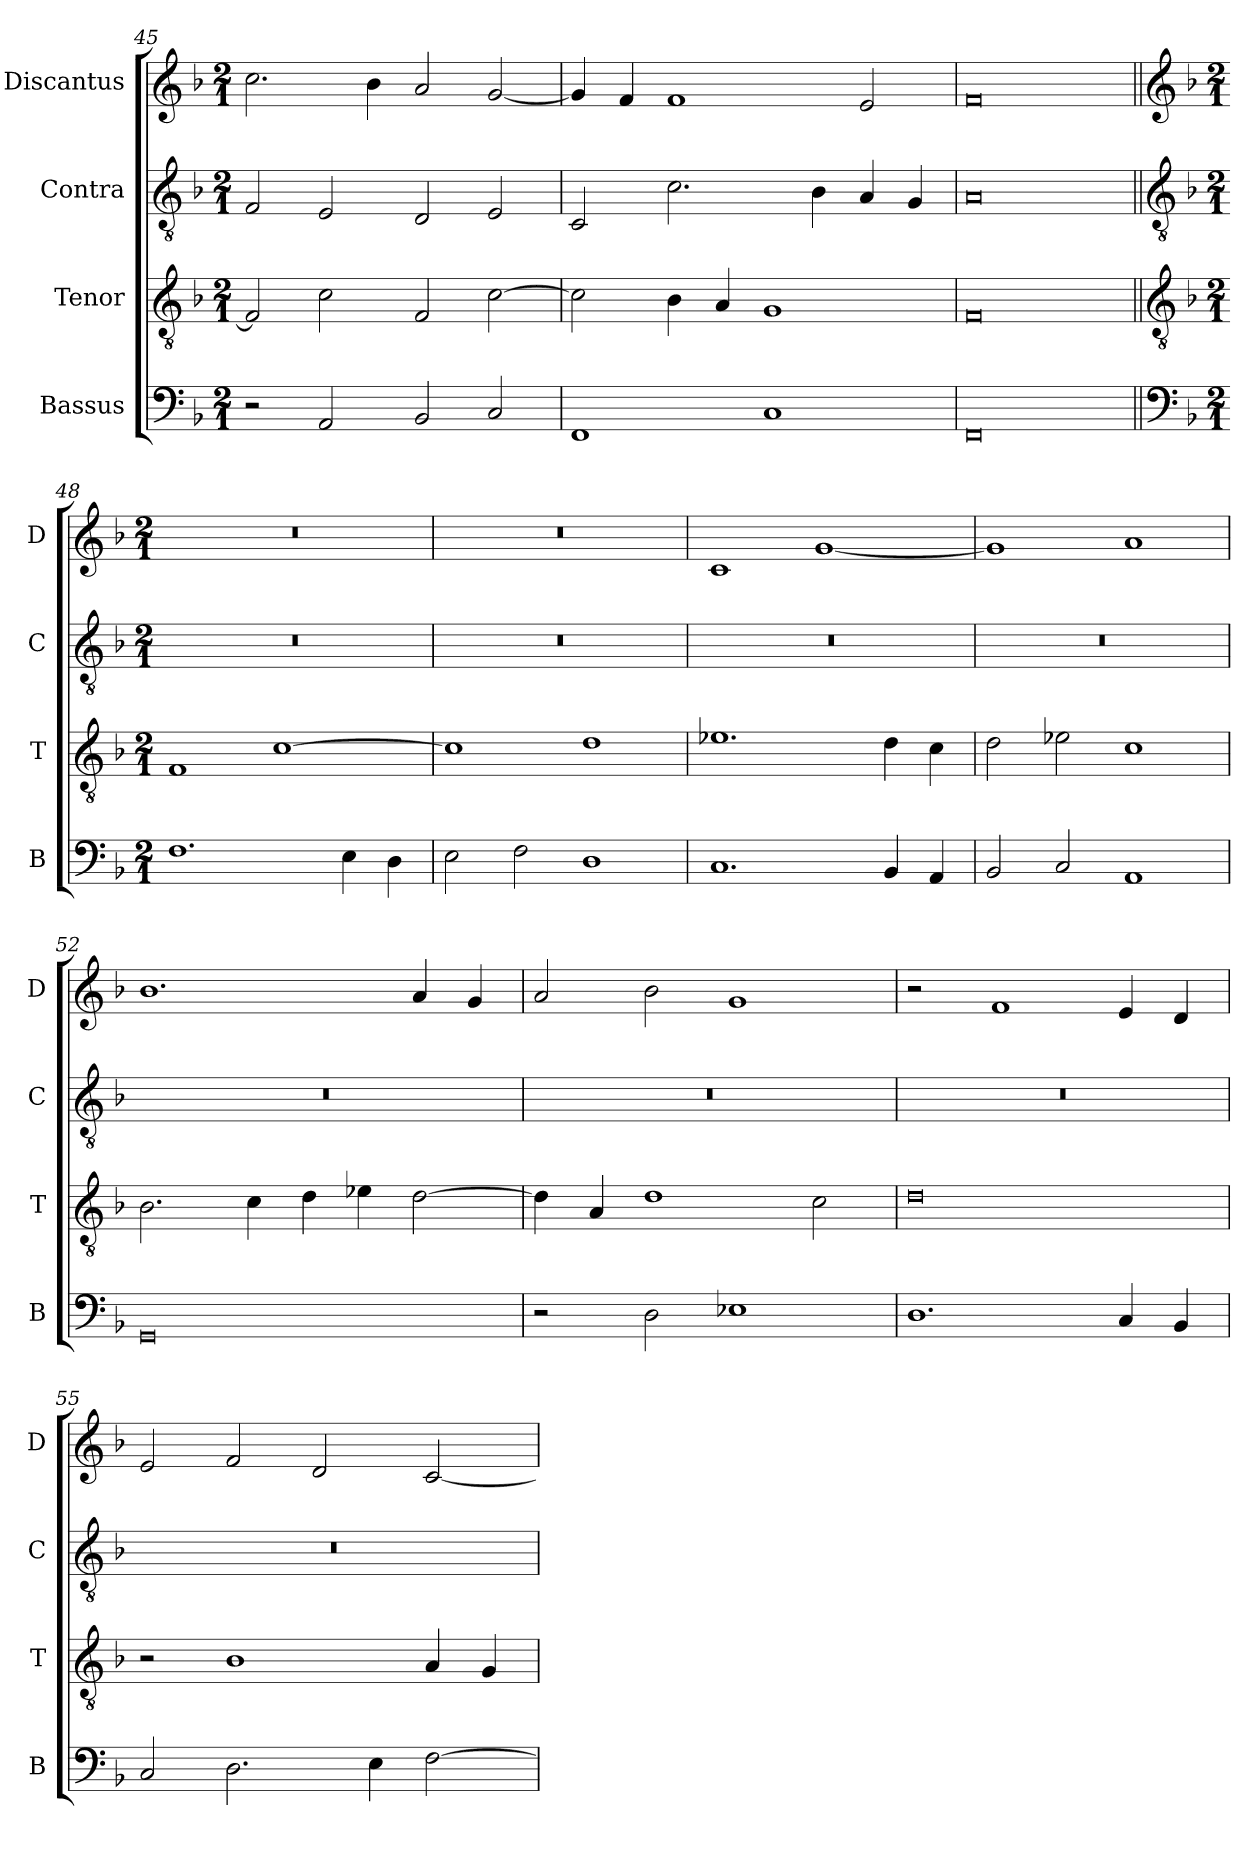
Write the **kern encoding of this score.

**kern	**kern	**kern	**kern
*part4	*part3	*part2	*part1
*staff4	*staff3	*staff2	*staff1
*I"Bassus	*I"Tenor	*I"Contra	*I"Discantus
*I'B	*I'T	*I'C	*I'D
*clefF4	*clefGv2	*clefGv2	*clefG2
*k[b-]	*k[b-]	*k[b-]	*k[b-]
*M2/1	*M2/1	*M2/1	*M2/1
=45	=45	=45	=45
2r	2F/]	2F/	2.cc\
2AA/	2c\	2E/	.
.	.	.	4b-\
2BB-/	2F/	2D/	2a/
2C/	[2c\	2E/	[2g/
=46	=46	=46	=46
1FF	2c\]	2C/	4g/]
.	.	.	4f/
.	4B-\	2.c\	1f
.	4A/	.	.
1C	1G	.	.
.	.	4B-\	.
.	.	4A/	2e/
.	.	4G/	.
=47	=47	=47	=47
0FF	0F	0A	0f
!!LO:LB:g=z
=48||	=48||	=48||	=48||
*clefF4	*clefGv2	*clefGv2	*clefG2
*k[b-]	*k[b-]	*k[b-]	*k[b-]
*M2/1	*M2/1	*M2/1	*M2/1
1.F	1F	0r	0r
.	[1c	.	.
4E\	.	.	.
4D\	.	.	.
=49	=49	=49	=49
2E\	1c]	0r	0r
2F\	.	.	.
1D	1d	.	.
=50	=50	=50	=50
1.C	1.e-X	0r	1c
.	.	.	[1g
4BB-/	4d\	.	.
4AA/	4c\	.	.
=51	=51	=51	=51
2BB-/	2d\	0r	1g]
2C/	2e-X\	.	.
1AA	1c	.	1a
=52	=52	=52	=52
0GG	2.B-\	0r	1.b-
.	4c\	.	.
.	4d\	.	.
.	4e-X\	.	.
.	[2d\	.	4a/
.	.	.	4g/
=53	=53	=53	=53
2r	4d\]	0r	2a/
.	4A/	.	.
2D\	1d	.	2b-\
1E-X	.	.	1g
.	2c\	.	.
=54	=54	=54	=54
1.D	0d	0r	2r
.	.	.	1f
4C/	.	.	4e/
4BB-/	.	.	4d/
=55	=55	=55	=55
2C/	2r	0r	2e/
2.D\	1B-	.	2f/
.	.	.	2d/
4E\	.	.	.
[2F\	4A/	.	[2c/
.	4G/	.	.
=	=	=	=
*-	*-	*-	*-
